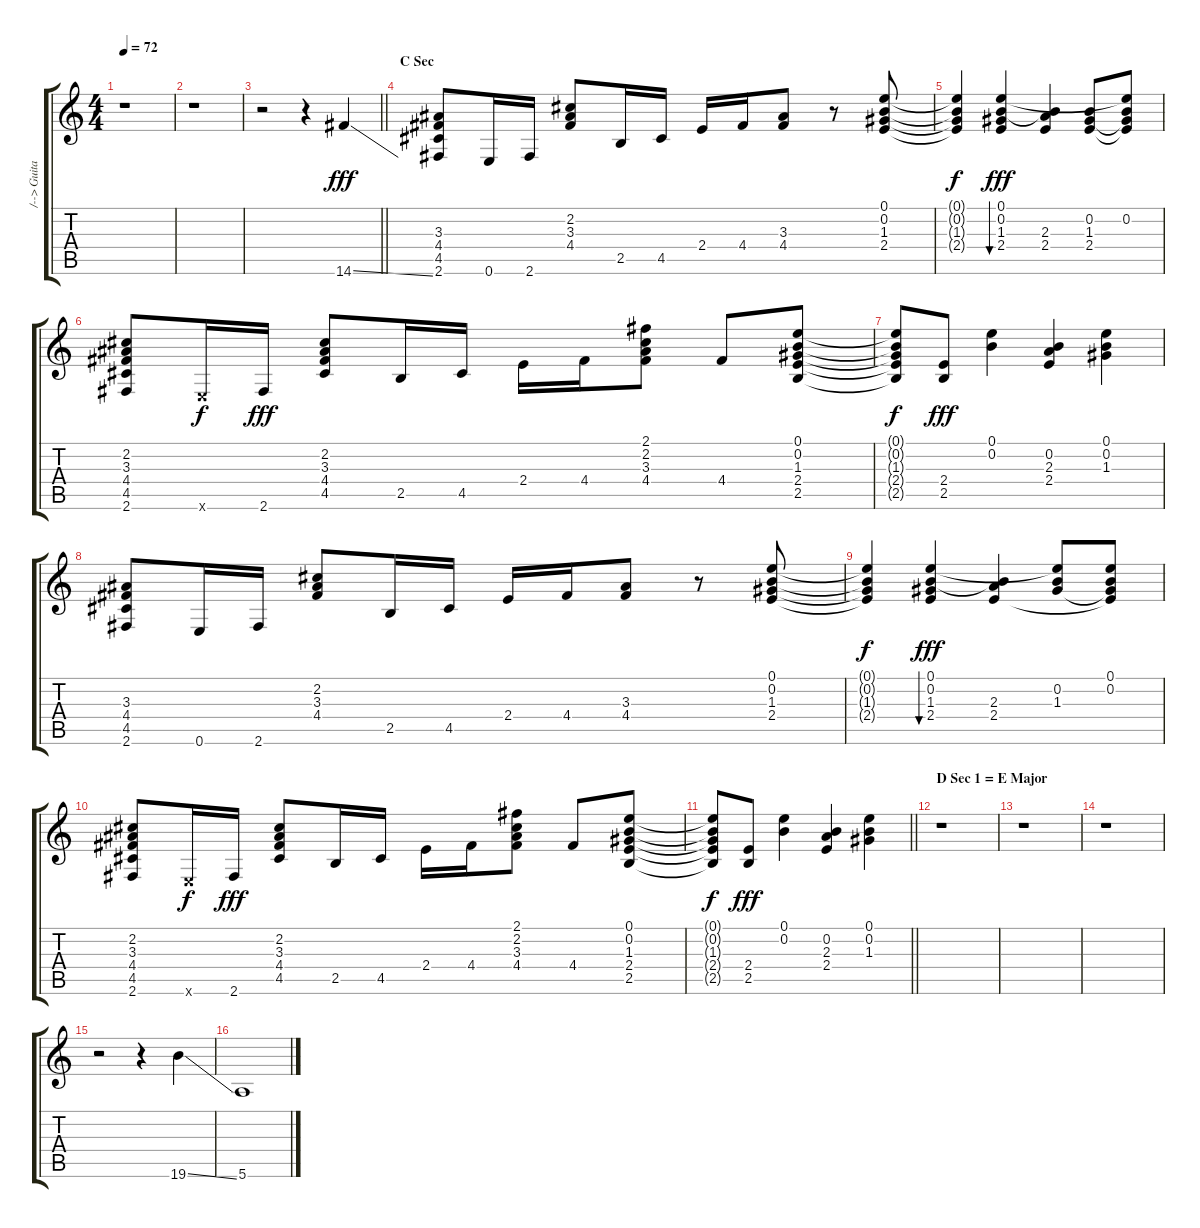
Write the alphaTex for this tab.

\track ("/--> Guitarra Distosion <---/" "/--> Guita") {instrument distortionguitar}
\staff {score tabs}
\tuning (E4 B3 G3 D3 A2 E2) {hide}
\ts (4 4)
\tempo 72
\clef g2
\ks c
r.1{dy fff} |
r.1 |
\barLineRight lightlight
r.2 r.4 14.6{ss}.4 |
\section ("" "C Sec")
(3.3 4.4 4.5 2.6).8 0.6.16 2.6.16 (2.2 3.3 4.4).8 2.5.16 4.5.16 2.4.16 4.4.16 (3.3 4.4).8 r.8 (0.1 0.2 1.3 2.4).8 |
(0.1{t} 0.2{t} 1.3{t} 2.4{t}).4{dy f} (0.1 0.2 1.3 2.4).4{bu 120 dy fff} (0.2{t} 2.3 2.4).4 (0.2 1.3 2.4).8 (0.1{t} 0.2 1.3{t} 2.4{t}).8 |
(2.2 3.3 4.4 4.5 2.6).8 0.6{x}.16{dy f} 2.6.16{dy fff} (2.2 3.3 4.4 4.5).8 2.5.16 4.5.16 2.4.16 4.4.16 (2.1 2.2 3.3 4.4).8 4.4.8 (0.1 0.2 1.3 2.4 2.5).8 |
(0.1{t} 0.2{t} 1.3{t} 2.4{t} 2.5{t}).8{txt "" dy f} (2.4 2.5).8{dy fff} (0.1 0.2).4 (0.2 2.3 2.4).4 (0.1 0.2 1.3).4 |
(3.3 4.4 4.5 2.6).8 0.6.16 2.6.16 (2.2 3.3 4.4).8 2.5.16 4.5.16 2.4.16 4.4.16 (3.3 4.4).8 r.8 (0.1 0.2 1.3 2.4).8 |
(0.1{t} 0.2{t} 1.3{t} 2.4{t}).4{dy f} (0.1 0.2 1.3 2.4).4{bu 120 dy fff} (0.2{t} 2.3 2.4).4 (0.1{t} 0.2 1.3).8 (0.1 0.2 1.3{t} 2.4{t}).8 |
(2.2 3.3 4.4 4.5 2.6).8 0.6{x}.16{dy f} 2.6.16{dy fff} (2.2 3.3 4.4 4.5).8 2.5.16 4.5.16 2.4.16 4.4.16 (2.1 2.2 3.3 4.4).8 4.4.8 (0.1 0.2 1.3 2.4 2.5).8 |
\barLineRight lightlight
(0.1{t} 0.2{t} 1.3{t} 2.4{t} 2.5{t}).8{dy f} (2.4 2.5).8{dy fff} (0.1 0.2).4 (0.2 2.3 2.4).4 (0.1 0.2 1.3).4 |
\section ("" "D Sec 1 = E Major")
r.1 |
r.1 |
r.1 |
r.2 r.4 19.6{ss}.4 |
5.6.1
